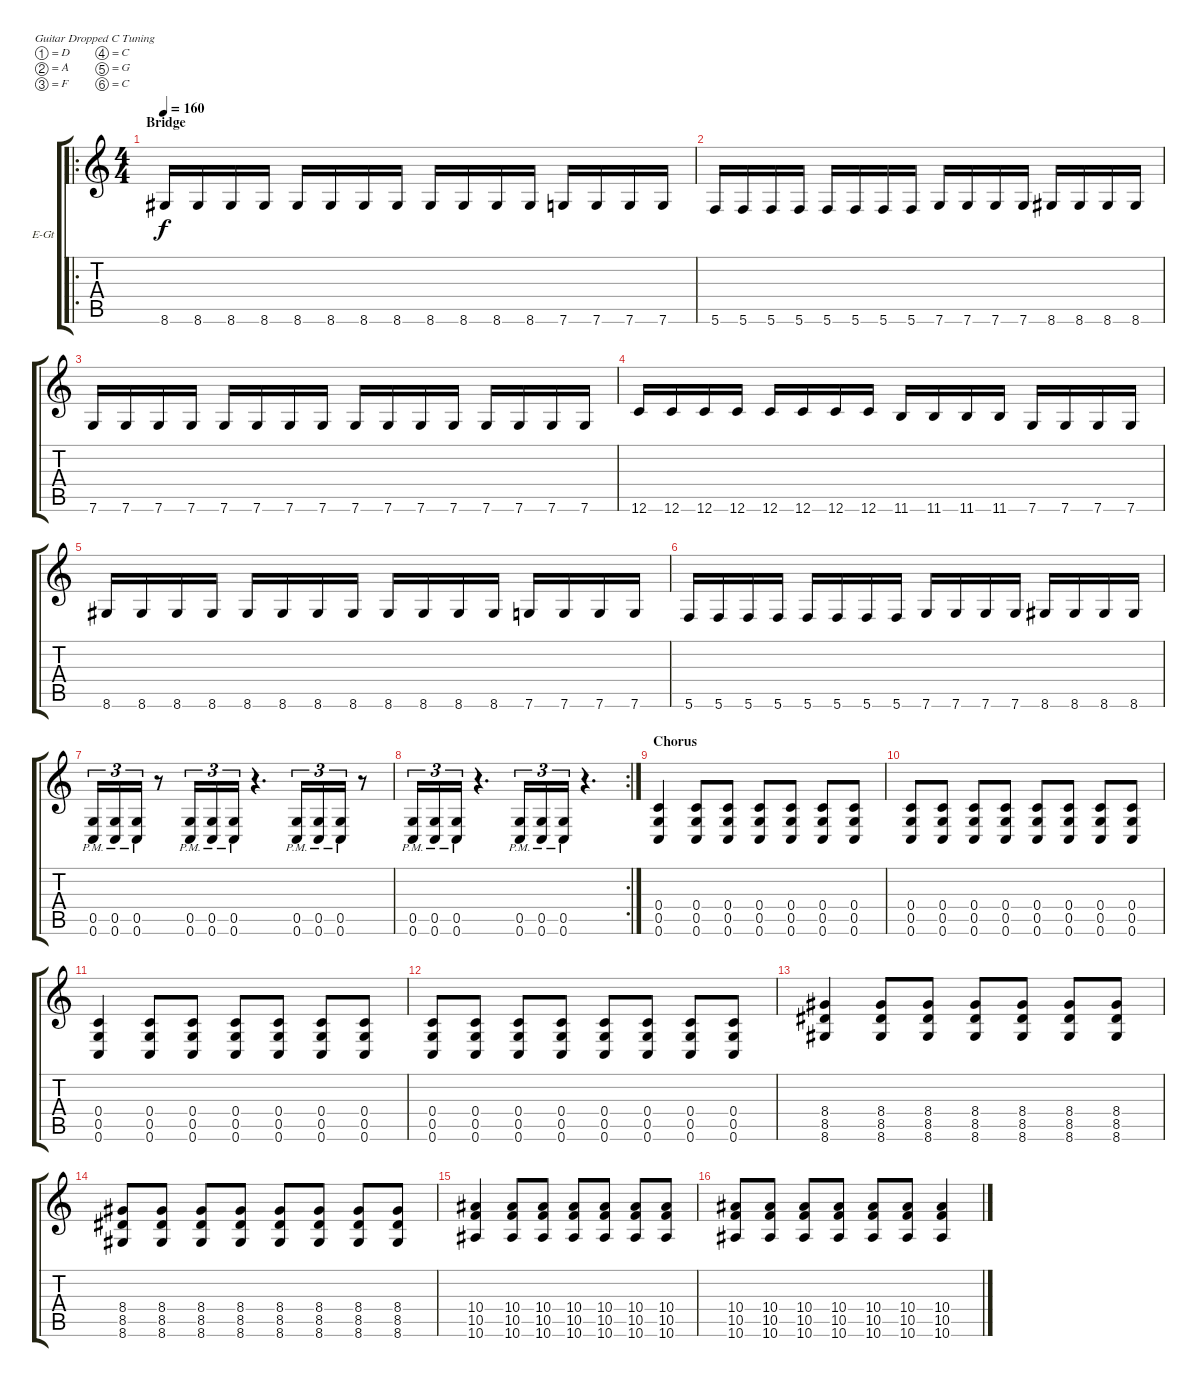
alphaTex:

\defaultSystemsLayout 4
\bracketExtendMode groupsimilarinstruments
\firstSystemTrackNameOrientation horizontal
\otherSystemsTrackNameOrientation horizontal
\track ("Guitar 2" "E-Gt") {instrument distortionguitar}
\staff {score tabs}
\tuning (D4 A3 F3 C3 G2 C2)
\ro
\ts (4 4)
\section ("" "Bridge")
\tempo 160
\clef g2
\ks c
8.6.16{dy f} 8.6.16 8.6.16 8.6.16 8.6.16 8.6.16 8.6.16 8.6.16 8.6.16 8.6.16 8.6.16 8.6.16 7.6.16 7.6.16 7.6.16 7.6.16 |
5.6.16 5.6.16 5.6.16 5.6.16 5.6.16 5.6.16 5.6.16 5.6.16 7.6.16 7.6.16 7.6.16 7.6.16 8.6.16 8.6.16 8.6.16 8.6.16 |
7.6.16 7.6.16 7.6.16 7.6.16 7.6.16 7.6.16 7.6.16 7.6.16 7.6.16 7.6.16 7.6.16 7.6.16 7.6.16 7.6.16 7.6.16 7.6.16 |
12.6.16 12.6.16 12.6.16 12.6.16 12.6.16 12.6.16 12.6.16 12.6.16 11.6.16 11.6.16 11.6.16 11.6.16 7.6.16 7.6.16 7.6.16 7.6.16 |
8.6.16 8.6.16 8.6.16 8.6.16 8.6.16 8.6.16 8.6.16 8.6.16 8.6.16 8.6.16 8.6.16 8.6.16 7.6.16 7.6.16 7.6.16 7.6.16 |
5.6.16 5.6.16 5.6.16 5.6.16 5.6.16 5.6.16 5.6.16 5.6.16 7.6.16 7.6.16 7.6.16 7.6.16 8.6.16 8.6.16 8.6.16 8.6.16 |
(0.6{pm} 0.5{pm}).16{tu (3 2)} (0.6{pm} 0.5{pm}).16{tu (3 2)} (0.6{pm} 0.5{pm}).16{tu (3 2)} r.8 (0.6{pm} 0.5{pm}).16{tu (3 2)} (0.6{pm} 0.5{pm}).16{tu (3 2)} (0.6{pm} 0.5{pm}).16{tu (3 2)} r.4{d} (0.6{pm} 0.5{pm}).16{tu (3 2)} (0.6{pm} 0.5{pm}).16{tu (3 2)} (0.6{pm} 0.5{pm}).16{tu (3 2)} r.8 |
\rc 2
(0.6{pm} 0.5{pm}).16{tu (3 2)} (0.6{pm} 0.5{pm}).16{tu (3 2)} (0.6{pm} 0.5{pm}).16{tu (3 2)} r.4{d} (0.6{pm} 0.5{pm}).16{tu (3 2)} (0.6{pm} 0.5{pm}).16{tu (3 2)} (0.6{pm} 0.5{pm}).16{tu (3 2)} r.4{d} |
\section ("" "Chorus")
(0.6 0.5 0.4).4 (0.6 0.5 0.4).8 (0.4 0.5 0.6).8 (0.6 0.5 0.4).8 (0.4 0.5 0.6).8 (0.6 0.5 0.4).8 (0.4 0.5 0.6).8 |
(0.6 0.5 0.4).8 (0.4 0.5 0.6).8 (0.6 0.5 0.4).8 (0.4 0.5 0.6).8 (0.6 0.5 0.4).8 (0.4 0.5 0.6).8 (0.6 0.5 0.4).8 (0.4 0.5 0.6).8 |
(0.6 0.5 0.4).4 (0.6 0.5 0.4).8 (0.4 0.5 0.6).8 (0.6 0.5 0.4).8 (0.4 0.5 0.6).8 (0.6 0.5 0.4).8 (0.4 0.5 0.6).8 |
(0.6 0.5 0.4).8 (0.4 0.5 0.6).8 (0.6 0.5 0.4).8 (0.4 0.5 0.6).8 (0.6 0.5 0.4).8 (0.4 0.5 0.6).8 (0.6 0.5 0.4).8 (0.4 0.5 0.6).8 |
(8.6 8.5 8.4).4 (8.6 8.5 8.4).8 (8.6 8.5 8.4).8 (8.6 8.5 8.4).8 (8.6 8.5 8.4).8 (8.6 8.5 8.4).8 (8.6 8.5 8.4).8 |
(8.6 8.5 8.4).8 (8.6 8.5 8.4).8 (8.6 8.5 8.4).8 (8.6 8.5 8.4).8 (8.6 8.5 8.4).8 (8.6 8.5 8.4).8 (8.6 8.5 8.4).8 (8.6 8.5 8.4).8 |
(10.6 10.5 10.4).4 (10.6 10.5 10.4).8 (10.6 10.5 10.4).8 (10.6 10.5 10.4).8 (10.6 10.5 10.4).8 (10.6 10.5 10.4).8 (10.6 10.5 10.4).8 |
(10.6 10.5 10.4).8 (10.6 10.5 10.4).8 (10.6 10.5 10.4).8 (10.6 10.5 10.4).8 (10.6 10.5 10.4).8 (10.6 10.5 10.4).8 (10.6 10.5 10.4).4
